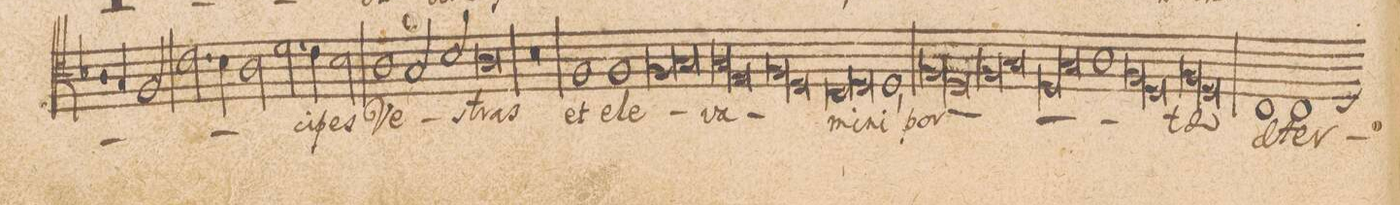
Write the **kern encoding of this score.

**kern	**text
*I"[Tenore]	*
*clefC4	*
*k[b-]	*
*met(C|)	*
*M2/1	*
=16-	=16-
4A/]	.
4G/	.
2F/	.
2.c\	.
4B-\	.
=17-	=17-
2A\	.
2.d\	.
4c\	-ci-
2B-\	-pes
=18-	=18-
1A\	Ve-
2G/	.
2B-/	.
=19-	=19-
0A\	-stras
=20-	=20-
0r	.
=21-	=21-
1F/	et
1F/	e-
=22-	=22-
*lig	*
1F/	-le-
1G/	.
*Xlig	*
=23-	=23-
*lig	*
1G/	-va-
1E/	.
*Xlig	*
=24-	=24-
*lig	*
1F/	.
1D/	.
*Xlig	*
=25-	=25-
*lig	*
1C/	-mi-
1D/	.
*Xlig	*
=26-	=26-
1D/,	-ni
*lig	*
1F/	por-
=27-	=27-
1D/	.
*Xlig	*
*lig	*
1F/	.
=28-	=28-
1G/	.
*Xlig	*
*lig	*
1D/	.
=29-	=29-
1G/	.
*Xlig	*
1A\	.
=30-	=30-
*lig	*
1F/	.
1D/	.
*Xlig	*
=31-	=31-
*lig	*
1F/	-tae
1D/	.
*Xlig	*
=32-	=32-
1C/	ae-
*custos:C	*
1C/	-ter-
*-	*-
